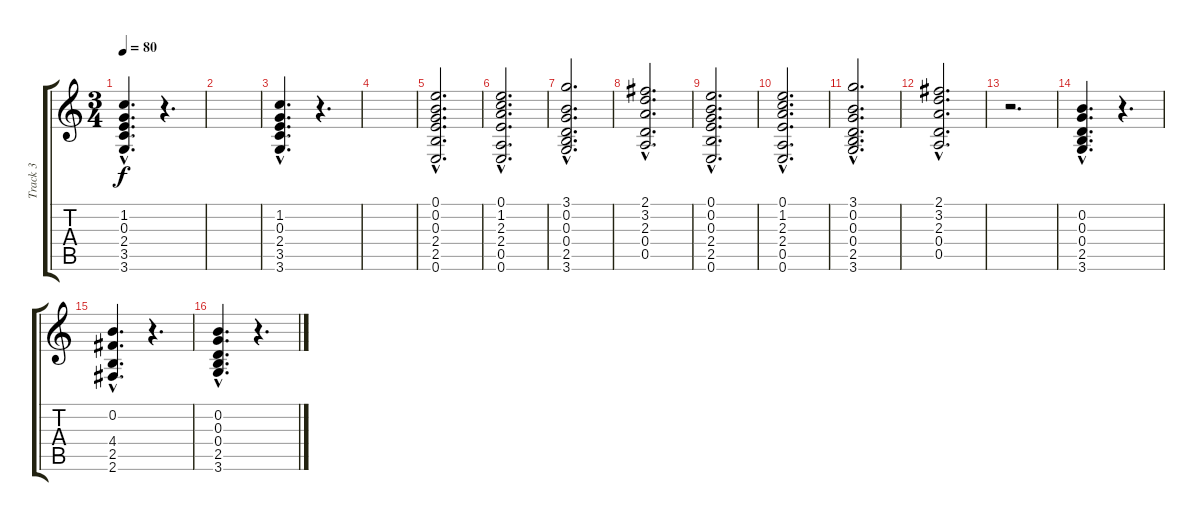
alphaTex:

\track ("Track 3" "Track 3") {instrument distortionguitar}
\staff {score tabs}
\tuning (E4 B3 G3 D3 A2 E2) {hide}
\ts (3 4)
\tempo 80
\clef g2
\ks c
(1.2{hac} 0.3{hac} 2.4{hac} 3.5{hac} 3.6{hac}).4{d dy f} r.4{d} |
|
(1.2{hac} 0.3{hac} 2.4{hac} 3.5{hac} 3.6{hac}).4{d} r.4{d} |
|
(0.1{hac} 0.2{hac} 0.3{hac} 2.4{hac} 2.5{hac} 0.6{hac}).2{d} |
(0.1{hac} 1.2{hac} 2.3{hac} 2.4{hac} 0.5{hac} 0.6{hac}).2{d} |
(3.1{hac} 0.2{hac} 0.3{hac} 0.4{hac} 2.5{hac} 3.6{hac}).2{d} |
(2.1{hac} 3.2{hac} 2.3{hac} 0.4{hac} 0.5{hac}).2{d} |
(0.1{hac} 0.2{hac} 0.3{hac} 2.4{hac} 2.5{hac} 0.6{hac}).2{d} |
(0.1{hac} 1.2{hac} 2.3{hac} 2.4{hac} 0.5{hac} 0.6{hac}).2{d} |
(3.1{hac} 0.2{hac} 0.3{hac} 0.4{hac} 2.5{hac} 3.6{hac}).2{d} |
(2.1{hac} 3.2{hac} 2.3{hac} 0.4{hac} 0.5{hac}).2{d} |
r.2{d} |
(0.2{hac} 0.3{hac} 0.4{hac} 2.5{hac} 3.6{hac}).4{d} r.4{d} |
(0.2{hac} 4.4{hac} 2.5{hac} 2.6{hac}).4{d} r.4{d} |
(0.2{hac} 0.3{hac} 0.4{hac} 2.5{hac} 3.6{hac}).4{d} r.4{d}
